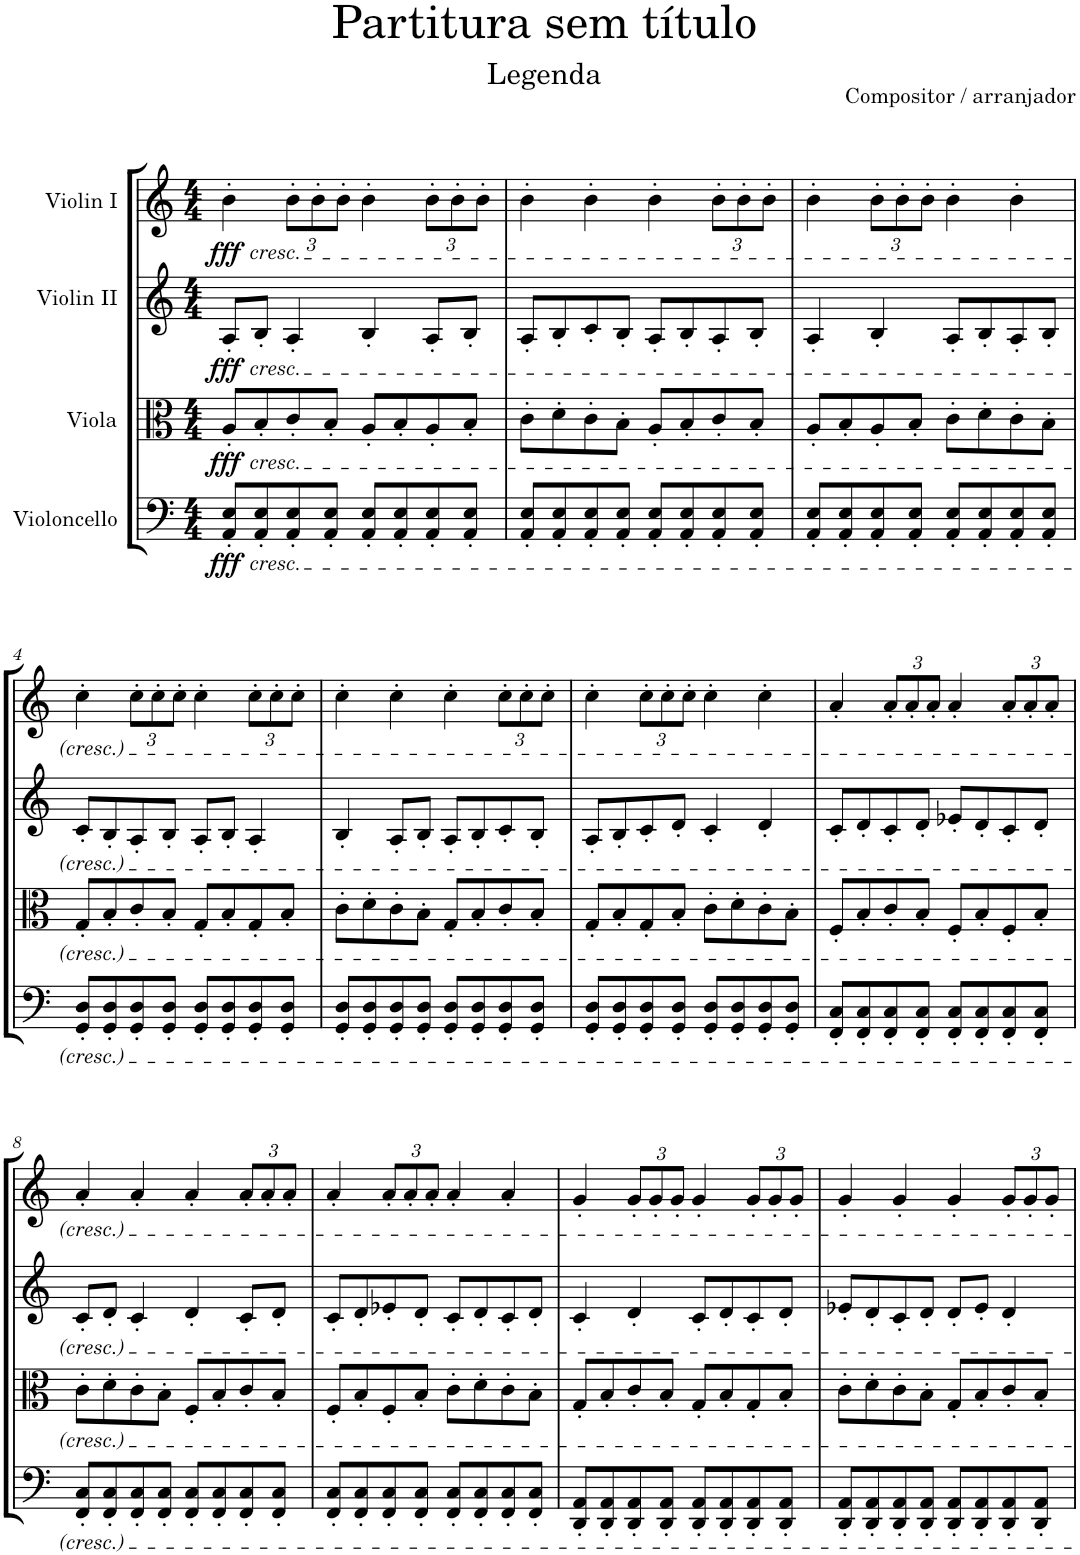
**kern	**dynam	**kern	**dynam	**kern	**dynam	**kern	**dynam
*part4	*part4	*part3	*part3	*part2	*part2	*part1	*part1
*staff4	*staff4	*staff3	*staff3	*staff2	*staff2	*staff1	*staff1
*I"Violoncello	*	*I"Viola	*	*I"Violin II	*	*I"Violin I	*
*I'Vc	*	*I'Vla	*	*I'Vln	*	*I'Vln	*
*clefF4	*	*clefC3	*	*clefG2	*	*clefG2	*
*k[]	*	*k[]	*	*k[]	*	*k[]	*
*M4/4	*	*M4/4	*	*M4/4	*	*M4/4	*
=1	=1	=1	=1	=1	=1	=1	=1
!	!	!	!	!	!	!LO:TX:b:i:t=cresc.	!
!	!	!	!	!LO:TX:b:i:t=cresc.	!	!	!
!	!	!LO:TX:b:i:t=cresc.	!	!	!	!	!
!LO:TX:b:i:t=cresc.	!	!	!	!	!	!	!
!	!LO:DY:b	!	!LO:DY:b	!	!LO:DY:b	!	!LO:DY:b
8AA/' 8E/'L	fff	8A'/L	fff	8A'/L	fff	4b'\	fff
8AA/' 8E/'	.	8B'/	.	8B'/J	.	.	.
*	*	*	*	*	*	*Xbrackettup	*
8AA/' 8E/'	.	8c'/	.	4A'/	.	12b'\L	.
.	.	.	.	.	.	12b'\	.
8AA/' 8E/'J	.	8B'/J	.	.	.	.	.
.	.	.	.	.	.	12b'\J	.
8AA/' 8E/'L	.	8A'/L	.	4B'/	.	4b'\	.
8AA/' 8E/'	.	8B'/	.	.	.	.	.
8AA/' 8E/'	.	8A'/	.	8A'/L	.	12b'\L	.
.	.	.	.	.	.	12b'\	.
8AA/' 8E/'J	.	8B'/J	.	8B'/J	.	.	.
.	.	.	.	.	.	12b'\J	.
=2	=2	=2	=2	=2	=2	=2	=2
8AA/' 8E/'L	.	8c'\L	.	8A'/L	.	4b'\	.
8AA/' 8E/'	.	8d'\	.	8B'/	.	.	.
8AA/' 8E/'	.	8c'\	.	8c'/	.	4b'\	.
8AA/' 8E/'J	.	8B'\J	.	8B'/J	.	.	.
8AA/' 8E/'L	.	8A'/L	.	8A'/L	.	4b'\	.
8AA/' 8E/'	.	8B'/	.	8B'/	.	.	.
8AA/' 8E/'	.	8c'/	.	8A'/	.	12b'\L	.
.	.	.	.	.	.	12b'\	.
8AA/' 8E/'J	.	8B'/J	.	8B'/J	.	.	.
.	.	.	.	.	.	12b'\J	.
=3	=3	=3	=3	=3	=3	=3	=3
8AA/' 8E/'L	.	8A'/L	.	4A'/	.	4b'\	.
8AA/' 8E/'	.	8B'/	.	.	.	.	.
8AA/' 8E/'	.	8A'/	.	4B'/	.	12b'\L	.
.	.	.	.	.	.	12b'\	.
8AA/' 8E/'J	.	8B'/J	.	.	.	.	.
.	.	.	.	.	.	12b'\J	.
8AA/' 8E/'L	.	8c'\L	.	8A'/L	.	4b'\	.
8AA/' 8E/'	.	8d'\	.	8B'/	.	.	.
8AA/' 8E/'	.	8c'\	.	8A'/	.	4b'\	.
8AA/' 8E/'J	.	8B'\J	.	8B'/J	.	.	.
!!LO:LB:g=z
=4	=4	=4	=4	=4	=4	=4	=4
8GG/' 8D/'L	.	8G'/L	.	8c'/L	.	4cc'\	.
8GG/' 8D/'	.	8B'/	.	8B'/	.	.	.
8GG/' 8D/'	.	8c'/	.	8A'/	.	12cc'\L	.
.	.	.	.	.	.	12cc'\	.
8GG/' 8D/'J	.	8B'/J	.	8B'/J	.	.	.
.	.	.	.	.	.	12cc'\J	.
8GG/' 8D/'L	.	8G'/L	.	8A'/L	.	4cc'\	.
8GG/' 8D/'	.	8B'/	.	8B'/J	.	.	.
8GG/' 8D/'	.	8G'/	.	4A'/	.	12cc'\L	.
.	.	.	.	.	.	12cc'\	.
8GG/' 8D/'J	.	8B'/J	.	.	.	.	.
.	.	.	.	.	.	12cc'\J	.
=5	=5	=5	=5	=5	=5	=5	=5
8GG/' 8D/'L	.	8c'\L	.	4B'/	.	4cc'\	.
8GG/' 8D/'	.	8d'\	.	.	.	.	.
8GG/' 8D/'	.	8c'\	.	8A'/L	.	4cc'\	.
8GG/' 8D/'J	.	8B'\J	.	8B'/J	.	.	.
8GG/' 8D/'L	.	8G'/L	.	8A'/L	.	4cc'\	.
8GG/' 8D/'	.	8B'/	.	8B'/	.	.	.
8GG/' 8D/'	.	8c'/	.	8c'/	.	12cc'\L	.
.	.	.	.	.	.	12cc'\	.
8GG/' 8D/'J	.	8B'/J	.	8B'/J	.	.	.
.	.	.	.	.	.	12cc'\J	.
=6	=6	=6	=6	=6	=6	=6	=6
8GG/' 8D/'L	.	8G'/L	.	8A'/L	.	4cc'\	.
8GG/' 8D/'	.	8B'/	.	8B'/	.	.	.
8GG/' 8D/'	.	8G'/	.	8c'/	.	12cc'\L	.
.	.	.	.	.	.	12cc'\	.
8GG/' 8D/'J	.	8B'/J	.	8d'/J	.	.	.
.	.	.	.	.	.	12cc'\J	.
8GG/' 8D/'L	.	8c'\L	.	4c'/	.	4cc'\	.
8GG/' 8D/'	.	8d'\	.	.	.	.	.
8GG/' 8D/'	.	8c'\	.	4d'/	.	4cc'\	.
8GG/' 8D/'J	.	8B'\J	.	.	.	.	.
=7	=7	=7	=7	=7	=7	=7	=7
8FF/' 8C/'L	.	8F'/L	.	8c'/L	.	4a'/	.
8FF/' 8C/'	.	8B'/	.	8d'/	.	.	.
8FF/' 8C/'	.	8c'/	.	8c'/	.	12a'/L	.
.	.	.	.	.	.	12a'/	.
8FF/' 8C/'J	.	8B'/J	.	8d'/J	.	.	.
.	.	.	.	.	.	12a'/J	.
8FF/' 8C/'L	.	8F'/L	.	8e-X'/L	.	4a'/	.
8FF/' 8C/'	.	8B'/	.	8d'/	.	.	.
8FF/' 8C/'	.	8F'/	.	8c'/	.	12a'/L	.
.	.	.	.	.	.	12a'/	.
8FF/' 8C/'J	.	8B'/J	.	8d'/J	.	.	.
.	.	.	.	.	.	12a'/J	.
!!LO:LB:g=z
=8	=8	=8	=8	=8	=8	=8	=8
8FF/' 8C/'L	.	8c'\L	.	8c'/L	.	4a'/	.
8FF/' 8C/'	.	8d'\	.	8d'/J	.	.	.
8FF/' 8C/'	.	8c'\	.	4c'/	.	4a'/	.
8FF/' 8C/'J	.	8B'\J	.	.	.	.	.
8FF/' 8C/'L	.	8F'/L	.	4d'/	.	4a'/	.
8FF/' 8C/'	.	8B'/	.	.	.	.	.
8FF/' 8C/'	.	8c'/	.	8c'/L	.	12a'/L	.
.	.	.	.	.	.	12a'/	.
8FF/' 8C/'J	.	8B'/J	.	8d'/J	.	.	.
.	.	.	.	.	.	12a'/J	.
=9	=9	=9	=9	=9	=9	=9	=9
8FF/' 8C/'L	.	8F'/L	.	8c'/L	.	4a'/	.
8FF/' 8C/'	.	8B'/	.	8d'/	.	.	.
8FF/' 8C/'	.	8F'/	.	8e-X'/	.	12a'/L	.
.	.	.	.	.	.	12a'/	.
8FF/' 8C/'J	.	8B'/J	.	8d'/J	.	.	.
.	.	.	.	.	.	12a'/J	.
8FF/' 8C/'L	.	8c'\L	.	8c'/L	.	4a'/	.
8FF/' 8C/'	.	8d'\	.	8d'/	.	.	.
8FF/' 8C/'	.	8c'\	.	8c'/	.	4a'/	.
8FF/' 8C/'J	.	8B'\J	.	8d'/J	.	.	.
=10	=10	=10	=10	=10	=10	=10	=10
8DD/' 8AA/'L	.	8G'/L	.	4c'/	.	4g'/	.
8DD/' 8AA/'	.	8B'/	.	.	.	.	.
8DD/' 8AA/'	.	8c'/	.	4d'/	.	12g'/L	.
.	.	.	.	.	.	12g'/	.
8DD/' 8AA/'J	.	8B'/J	.	.	.	.	.
.	.	.	.	.	.	12g'/J	.
8DD/' 8AA/'L	.	8G'/L	.	8c'/L	.	4g'/	.
8DD/' 8AA/'	.	8B'/	.	8d'/	.	.	.
8DD/' 8AA/'	.	8G'/	.	8c'/	.	12g'/L	.
.	.	.	.	.	.	12g'/	.
8DD/' 8AA/'J	.	8B'/J	.	8d'/J	.	.	.
.	.	.	.	.	.	12g'/J	.
=11	=11	=11	=11	=11	=11	=11	=11
8DD/' 8AA/'L	.	8c'\L	.	8e-X'/L	.	4g'/	.
8DD/' 8AA/'	.	8d'\	.	8d'/	.	.	.
8DD/' 8AA/'	.	8c'\	.	8c'/	.	4g'/	.
8DD/' 8AA/'J	.	8B'\J	.	8d'/J	.	.	.
8DD/' 8AA/'L	.	8G'/L	.	8d'/L	.	4g'/	.
8DD/' 8AA/'	.	8B'/	.	8e-'/J	.	.	.
8DD/' 8AA/'	.	8c'/	.	4d'/	.	12g'/L	.
.	.	.	.	.	.	12g'/	.
8DD/' 8AA/'J	.	8B'/J	.	.	.	.	.
.	.	.	.	.	.	12g'/J	.
=	=	=	=	=	=	=	=
*-	*-	*-	*-	*-	*-	*-	*-
